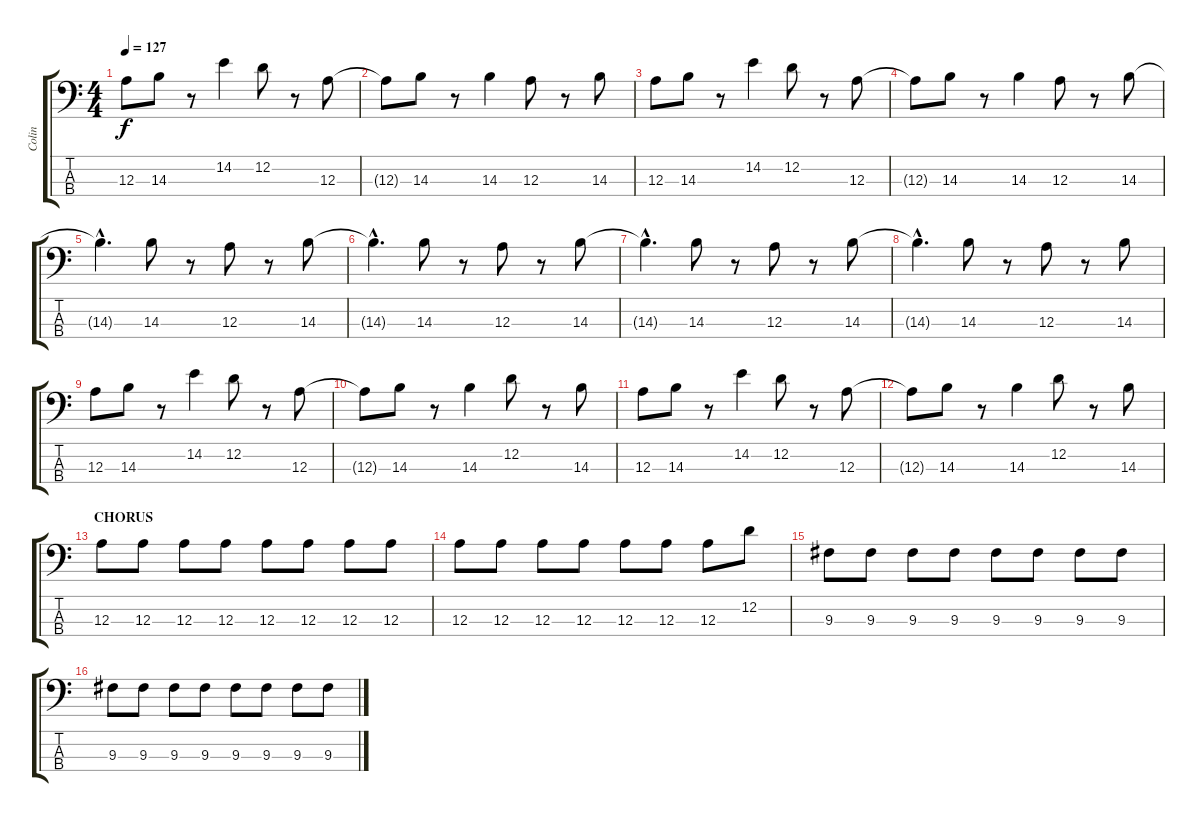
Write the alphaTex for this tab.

\track ("Colin" "Colin") {instrument electricbassfinger}
\staff {score tabs}
\tuning (G2 D2 A1 E1) {hide}
\ts (4 4)
\tempo 127
\clef f4
\ks c
12.3.8{dy f} 14.3.8 r.8 14.2.4 12.2.8 r.8 12.3.8 |
12.3{t}.8 14.3.8 r.8 14.3.4 12.3.8 r.8 14.3.8 |
12.3.8 14.3.8 r.8 14.2.4 12.2.8 r.8 12.3.8 |
12.3{t}.8 14.3.8 r.8 14.3.4 12.3.8 r.8 14.3.8 |
14.3{hac t}.4{d} 14.3.8 r.8 12.3.8 r.8 14.3.8 |
14.3{hac t}.4{d} 14.3.8 r.8 12.3.8 r.8 14.3.8 |
14.3{hac t}.4{d} 14.3.8 r.8 12.3.8 r.8 14.3.8 |
14.3{hac t}.4{d} 14.3.8 r.8 12.3.8 r.8 14.3.8 |
12.3.8 14.3.8 r.8 14.2.4 12.2.8 r.8 12.3.8 |
12.3{t}.8 14.3.8 r.8 14.3.4 12.2.8 r.8 14.3.8 |
12.3.8 14.3.8 r.8 14.2.4 12.2.8 r.8 12.3.8 |
12.3{t}.8 14.3.8 r.8 14.3.4 12.2.8 r.8 14.3.8 |
\section ("" "CHORUS")
12.3.8 12.3.8 12.3.8 12.3.8 12.3.8 12.3.8 12.3.8 12.3.8 |
12.3.8 12.3.8 12.3.8 12.3.8 12.3.8 12.3.8 12.3.8 12.2.8 |
9.3.8 9.3.8 9.3.8 9.3.8 9.3.8 9.3.8 9.3.8 9.3.8 |
9.3.8 9.3.8 9.3.8 9.3.8 9.3.8 9.3.8 9.3.8 9.3.8
